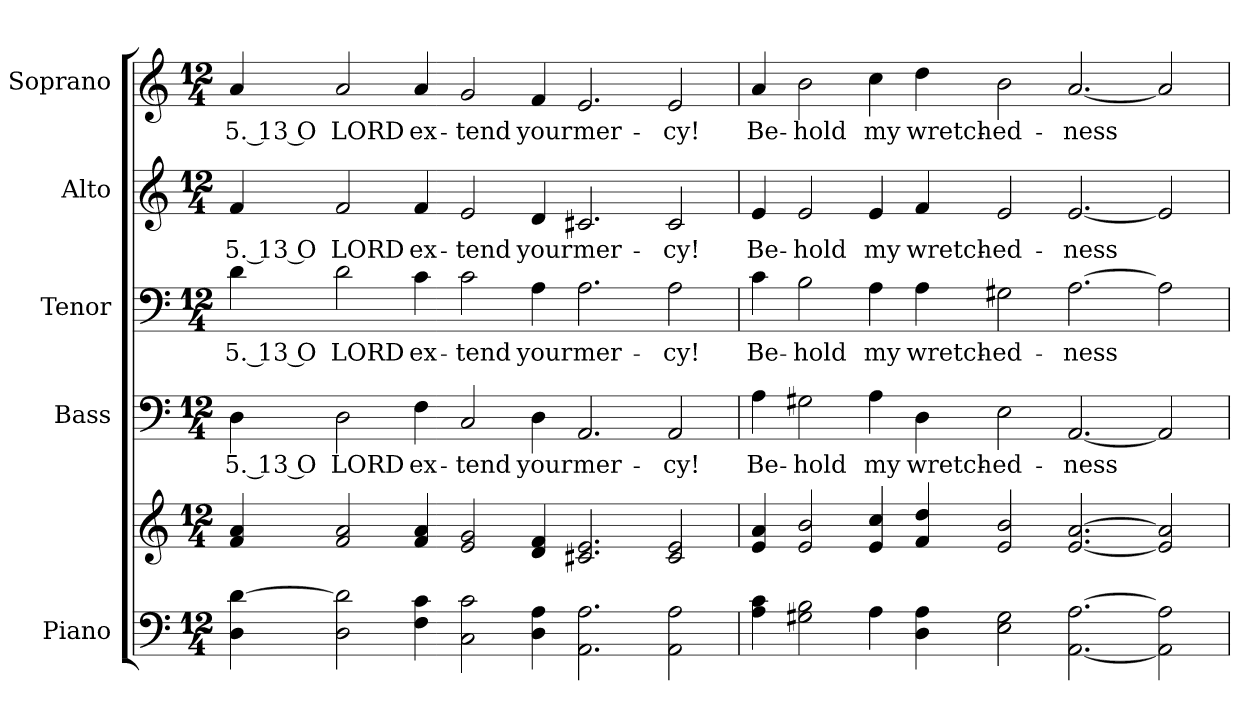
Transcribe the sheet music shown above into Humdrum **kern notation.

**kern	**kern	**kern	**text	**kern	**text	**kern	**text	**kern	**text
*part5	*part5	*part4	*part4	*part3	*part3	*part2	*part2	*part1	*part1
*staff6	*staff5	*staff4	*staff4	*staff3	*staff3	*staff2	*staff2	*staff1	*staff1
*I"Piano	*	*I"Bass	*	*I"Tenor	*	*I"Alto	*	*I"Soprano	*
*I'Pno.	*	*I'B.	*	*I'T.	*	*I'A.	*	*I'S.	*
!!LO:PB:g=z
*clefF4	*clefG2	*clefF4	*	*clefF4	*	*clefG2	*	*clefG2	*
*k[]	*k[]	*k[]	*	*k[]	*	*k[]	*	*k[]	*
*C:	*C:	*C:	*	*C:	*	*C:	*	*C:	*
*M12/4	*M12/4	*M12/4	*	*M12/4	*	*M12/4	*	*M12/4	*
*MM210	*MM210	*MM210	*	*MM210	*	*MM210	*	*MM210	*
=1	=1	=1	=1	=1	=1	=1	=1	=1	=1
!	!	!	!LO:LY:b:color=#000000	!	!	!	!	!	!
!	!	!	!	!	!LO:LY:b:color=#000000	!	!	!	!
!	!	!	!	!	!	!	!LO:LY:b:color=#000000	!	!
!	!	!	!	!	!	!	!	!	!LO:LY:b:color=#000000
4Di\ [>4di	4fi/ 4ai	4Di\	5. 13 O	4di\	5. 13 O	4fi/	5. 13 O	4ai/	5. 13 O
!	!	!	!LO:LY:b:color=#000000	!	!	!	!	!	!
!	!	!	!	!	!LO:LY:b:color=#000000	!	!	!	!
!	!	!	!	!	!	!	!LO:LY:b:color=#000000	!	!
!	!	!	!	!	!	!	!	!	!LO:LY:b:color=#000000
2Di\ 2di]	2fi/ 2ai	2Di\	LORD	2di\	LORD	2fi/	LORD	2ai/	LORD
!	!	!	!LO:LY:b:color=#000000	!	!	!	!	!	!
!	!	!	!	!	!LO:LY:b:color=#000000	!	!	!	!
!	!	!	!	!	!	!	!LO:LY:b:color=#000000	!	!
!	!	!	!	!	!	!	!	!	!LO:LY:b:color=#000000
4Fi\ 4ci	4fi/ 4ai	4Fi\	ex-	4ci\	ex-	4fi/	ex-	4ai/	ex-
!	!	!	!LO:LY:b:color=#000000	!	!	!	!	!	!
!	!	!	!	!	!LO:LY:b:color=#000000	!	!	!	!
!	!	!	!	!	!	!	!LO:LY:b:color=#000000	!	!
!	!	!	!	!	!	!	!	!	!LO:LY:b:color=#000000
2Ci\ 2ci	2ei/ 2gi	2Ci/	-tend	2ci\	-tend	2ei/	-tend	2gi/	-tend
!	!	!	!LO:LY:b:color=#000000	!	!	!	!	!	!
!	!	!	!	!	!LO:LY:b:color=#000000	!	!	!	!
!	!	!	!	!	!	!	!LO:LY:b:color=#000000	!	!
!	!	!	!	!	!	!	!	!	!LO:LY:b:color=#000000
4Di\ 4Ai	4di/ 4fi	4Di\	your	4Ai\	your	4di/	your	4fi/	your
!	!	!	!LO:LY:b:color=#000000	!	!	!	!	!	!
!	!	!	!	!	!LO:LY:b:color=#000000	!	!	!	!
!	!	!	!	!	!	!	!LO:LY:b:color=#000000	!	!
!	!	!	!	!	!	!	!	!	!LO:LY:b:color=#000000
2.AAi\ 2.Ai	2.c#Xi/ 2.ei	2.AAi/	mer-	2.Ai\	mer-	2.c#Xi/	mer-	2.ei/	mer-
!	!	!	!LO:LY:b:color=#000000	!	!	!	!	!	!
!	!	!	!	!	!LO:LY:b:color=#000000	!	!	!	!
!	!	!	!	!	!	!	!LO:LY:b:color=#000000	!	!
!	!	!	!	!	!	!	!	!	!LO:LY:b:color=#000000
2AAi\ 2Ai	2c#i/ 2ei	2AAi/	-cy!	2Ai\	-cy!	2c#i/	-cy!	2ei/	-cy!
=2	=2	=2	=2	=2	=2	=2	=2	=2	=2
!	!	!	!LO:LY:b:color=#000000	!	!	!	!	!	!
!	!	!	!	!	!LO:LY:b:color=#000000	!	!	!	!
!	!	!	!	!	!	!	!LO:LY:b:color=#000000	!	!
!	!	!	!	!	!	!	!	!	!LO:LY:b:color=#000000
4Ai\ 4ci	4ei/ 4ai	4Ai\	Be-	4ci\	Be-	4ei/	Be-	4ai/	Be-
!	!	!	!LO:LY:b:color=#000000	!	!	!	!	!	!
!	!	!	!	!	!LO:LY:b:color=#000000	!	!	!	!
!	!	!	!	!	!	!	!LO:LY:b:color=#000000	!	!
!	!	!	!	!	!	!	!	!	!LO:LY:b:color=#000000
2G#Xi\ 2Bi	2ei/ 2bi	2G#Xi\	-hold	2Bi\	-hold	2ei/	-hold	2bi\	-hold
!	!	!	!LO:LY:b:color=#000000	!	!	!	!	!	!
!	!	!	!	!	!LO:LY:b:color=#000000	!	!	!	!
!	!	!	!	!	!	!	!LO:LY:b:color=#000000	!	!
!	!	!	!	!	!	!	!	!	!LO:LY:b:color=#000000
4Ai\	4ei/ 4cci	4Ai\	my	4Ai\	my	4ei/	my	4cci\	my
!	!	!	!LO:LY:b:color=#000000	!	!	!	!	!	!
!	!	!	!	!	!LO:LY:b:color=#000000	!	!	!	!
!	!	!	!	!	!	!	!LO:LY:b:color=#000000	!	!
!	!	!	!	!	!	!	!	!	!LO:LY:b:color=#000000
4Di\ 4Ai	4fi/ 4ddi	4Di\	wretch-	4Ai\	wretch-	4fi/	wretch-	4ddi\	wretch-
!	!	!	!LO:LY:b:color=#000000	!	!	!	!	!	!
!	!	!	!	!	!LO:LY:b:color=#000000	!	!	!	!
!	!	!	!	!	!	!	!LO:LY:b:color=#000000	!	!
!	!	!	!	!	!	!	!	!	!LO:LY:b:color=#000000
2Ei\ 2G#i	2ei/ 2bi	2Ei\	-ed-	2G#Xi\	-ed-	2ei/	-ed-	2bi\	-ed-
!	!	!	!LO:LY:b:color=#000000	!	!	!	!	!	!
!	!	!	!	!	!LO:LY:b:color=#000000	!	!	!	!
!	!	!	!	!	!	!	!LO:LY:b:color=#000000	!	!
!	!	!	!	!	!	!	!	!	!LO:LY:b:color=#000000
[<2.AAi\ [>2.Ai	[<2.ei/ [>2.ai	[<2.AAi/	-ness	[>2.Ai\	-ness	[<2.ei/	-ness	[<2.ai/	-ness
2AAi\] 2Ai]	2ei/] 2ai]	2AAi/]	.	2Ai\]	.	2ei/]	.	2ai/]	.
=	=	=	=	=	=	=	=	=	=
*-	*-	*-	*-	*-	*-	*-	*-	*-	*-
